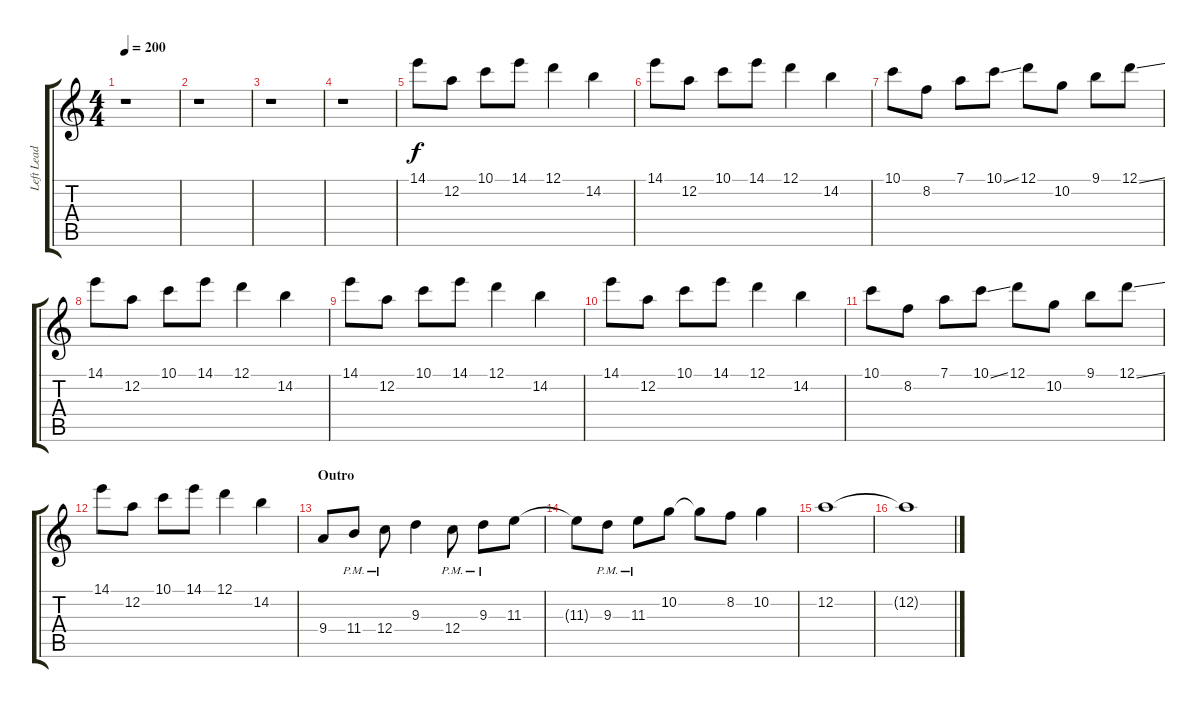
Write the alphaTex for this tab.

\track ("Left Lead Gtr" "Left Lead ") {instrument overdrivenguitar}
\staff {score tabs}
\tuning (D4 A3 F3 C3 G2 D2) {hide}
\ts (4 4)
\tempo 200
\clef g2
\ks c
r.1{dy f} |
r.1 |
r.1 |
r.1 |
14.1.8 12.2.8 10.1.8 14.1.8 12.1.4 14.2.4 |
14.1.8 12.2.8 10.1.8 14.1.8 12.1.4 14.2.4 |
10.1.8 8.2.8 7.1.8 10.1{ss}.8 12.1.8 10.2.8 9.1.8 12.1{ss}.8 |
14.1.8 12.2.8 10.1.8 14.1.8 12.1.4 14.2.4 |
14.1.8 12.2.8 10.1.8 14.1.8 12.1.4 14.2.4 |
14.1.8 12.2.8 10.1.8 14.1.8 12.1.4 14.2.4 |
10.1.8 8.2.8 7.1.8 10.1{ss}.8 12.1.8 10.2.8 9.1.8 12.1{ss}.8 |
14.1.8 12.2.8 10.1.8 14.1.8 12.1.4 14.2.4 |
\section ("" "Outro")
9.4.8 11.4{pm}.8 12.4{pm}.8 9.3.4 12.4{pm}.8 9.3{pm}.8 11.3.8 |
11.3{t}.8 9.3{pm}.8 11.3{pm}.8 10.2.8 10.2{t}.8 8.2.8 10.2.4 |
12.2.1 |
12.2{t}.1
